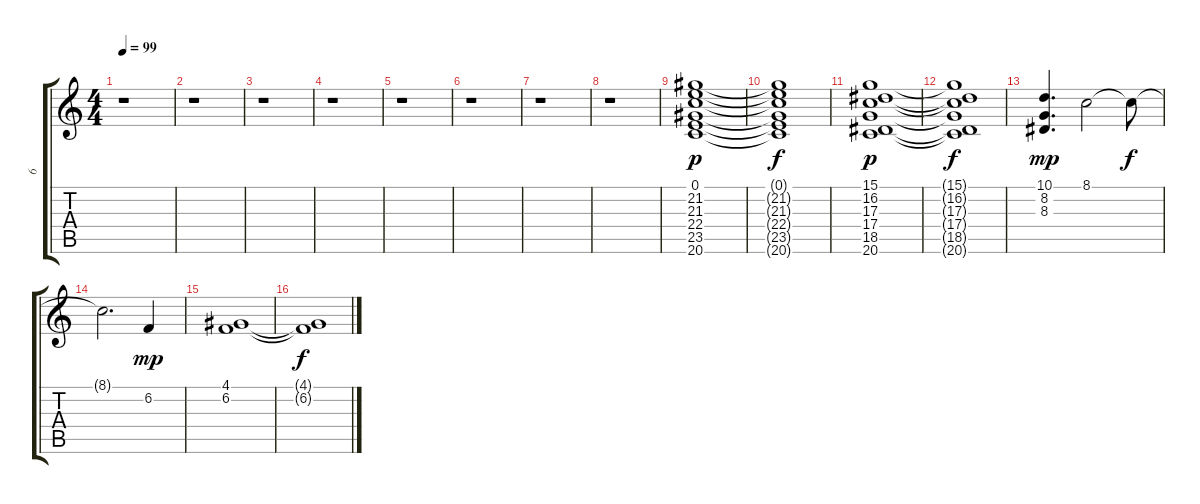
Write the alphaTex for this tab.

\track ("6" "6") {instrument pad7halo}
\staff {score tabs}
\tuning (E4 B3 G3 D3 A2 E2) {hide}
\ts (4 4)
\tempo 99
\clef g2
\ks c
r.1{dy f} |
r.1 |
r.1 |
r.1 |
r.1 |
r.1 |
r.1 |
r.1 |
(0.1 21.2 21.3 22.4 23.5 20.6).1{dy p} |
(0.1{t} 21.2{t} 21.3{t} 22.4{t} 23.5{t} 20.6{t}).1{dy f} |
(15.1 16.2 17.3 17.4 18.5 20.6).1{dy p} |
(15.1{t} 16.2{t} 17.3{t} 17.4{t} 18.5{t} 20.6{t}).1{dy f} |
(10.1 8.2 8.3).4{d dy mp} 8.1.2 8.1{t}.8{dy f} |
8.1{t}.2{d} 6.2.4{dy mp} |
(4.1 6.2).1 |
(4.1{t} 6.2{t}).1{dy f}
